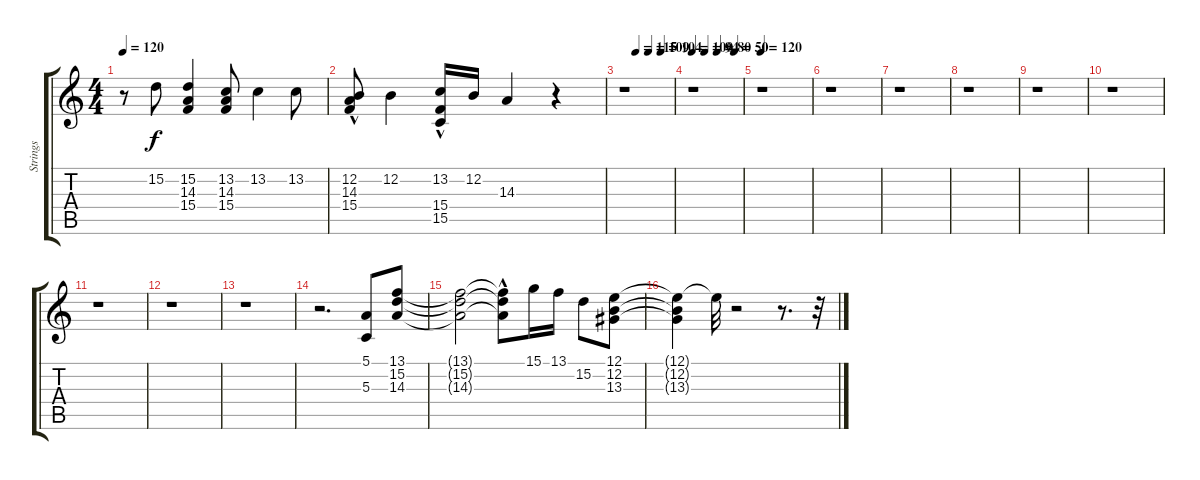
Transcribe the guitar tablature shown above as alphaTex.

\track ("Strings" "Strings") {instrument synthstrings2}
\staff {score tabs}
\tuning (E4 B3 G3 D3 A2 E2) {hide}
\ts (4 4)
\tempo 120
\clef g2
\ks c
r.8{dy f} 15.2.8 (15.2 14.3 15.4).4 (13.2 14.3 15.4).8 13.2.4 13.2.8 |
(12.2 14.3{hac} 15.4{hac}).8 12.2.4 (13.2 15.4{hac} 15.5{hac}).16 12.2.16 14.3.4 r.4 |
\tempo (115 0.25)
\tempo (109 0.5)
\tempo (104 0.75)
r.1 |
\tempo 100
\tempo (94 0.25)
\tempo (80 0.5)
\tempo (50 0.84375)
r.1 |
\tempo 120
r.1 |
r.1 |
r.1 |
r.1 |
r.1 |
r.1 |
r.1 |
r.1 |
r.1 |
r.2{d} (5.1 5.3).8 (13.1 15.2 14.3).8 |
(13.1{t} 15.2{t} 14.3{t}).2 (13.1{t} 15.2{t} 14.3{hac t}).8 15.1.16 13.1.16 15.2.8 (12.1 12.2 13.3).8 |
(12.1{t} 12.2{t} 13.3{t}).4 12.1{t}.32 r.2 r.8{d} r.32
